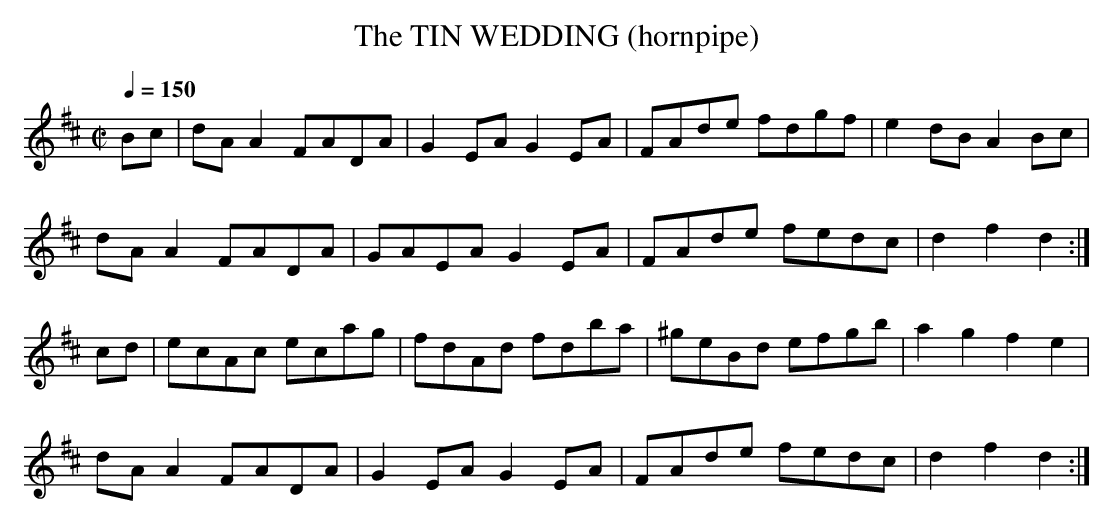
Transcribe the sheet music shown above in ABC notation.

X:1
T:TIN WEDDING (hornpipe), The
Q:1/4=150
M:C|
K:D
Bc|dAA2 FADA|G2EA G2EA|FAde fdgf|e2dB A2Bc|
dA A2 FADA|GAEA G2EA|FAde fedc|d2 f2 d2 :|
cd|ecAc ecag|fdAd fdba|^geBd efgb|a2g2 f2e2|
dA A2 FADA|G2EA G2EA|FAde fedc|d2 f2 d2:|
